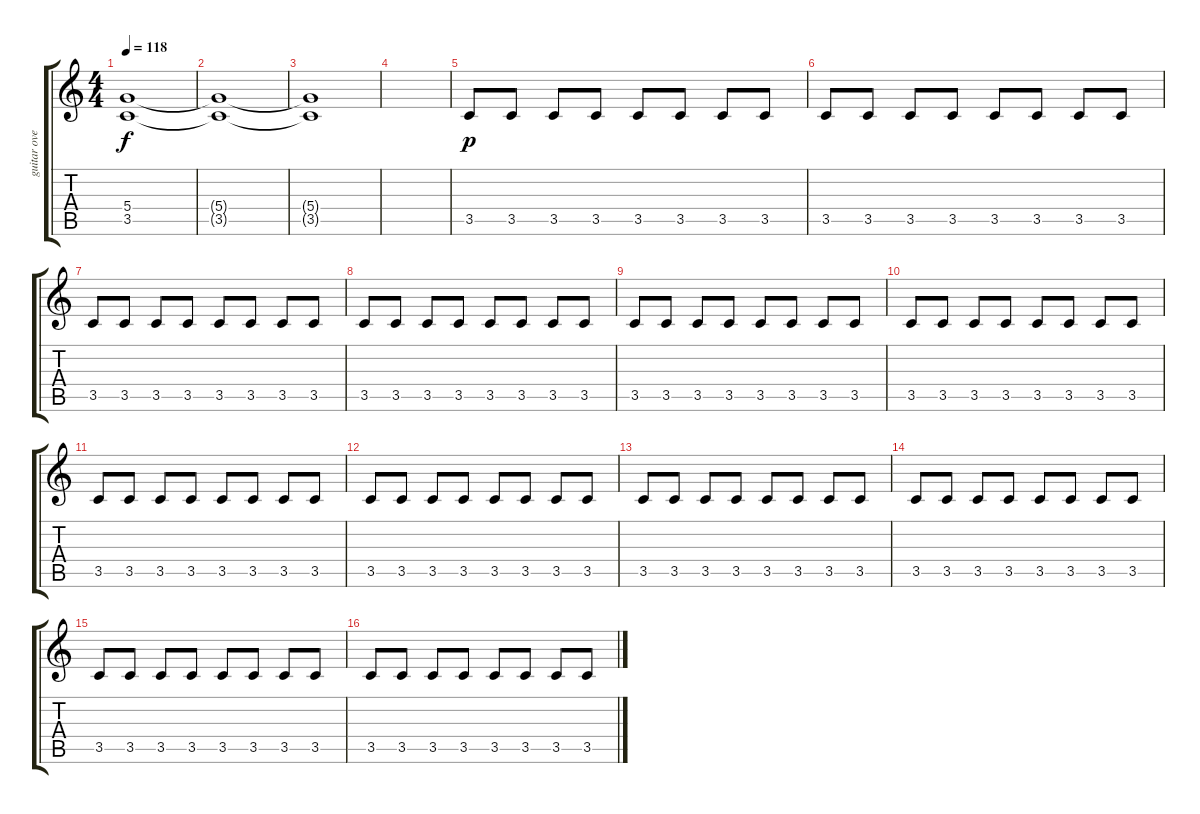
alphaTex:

\track ("guitar overdrive" "guitar ove") {instrument overdrivenguitar}
\staff {score tabs}
\tuning (E4 B3 G3 D3 A2 E2) {hide}
\ts (4 4)
\tempo 118
\clef g2
\ks c
(5.4 3.5).1{dy f} |
(5.4{t} 3.5{t}).1 |
(5.4{t} 3.5{t}).1 |
|
3.5.8{dy p} 3.5.8 3.5.8 3.5.8 3.5.8 3.5.8 3.5.8 3.5.8 |
3.5.8 3.5.8 3.5.8 3.5.8 3.5.8 3.5.8 3.5.8 3.5.8 |
3.5.8 3.5.8 3.5.8 3.5.8 3.5.8 3.5.8 3.5.8 3.5.8 |
3.5.8 3.5.8 3.5.8 3.5.8 3.5.8 3.5.8 3.5.8 3.5.8 |
3.5.8 3.5.8 3.5.8 3.5.8 3.5.8 3.5.8 3.5.8 3.5.8 |
3.5.8 3.5.8 3.5.8 3.5.8 3.5.8 3.5.8 3.5.8 3.5.8 |
3.5.8 3.5.8 3.5.8 3.5.8 3.5.8 3.5.8 3.5.8 3.5.8 |
3.5.8 3.5.8 3.5.8 3.5.8 3.5.8 3.5.8 3.5.8 3.5.8 |
3.5.8 3.5.8 3.5.8 3.5.8 3.5.8 3.5.8 3.5.8 3.5.8 |
3.5.8 3.5.8 3.5.8 3.5.8 3.5.8 3.5.8 3.5.8 3.5.8 |
3.5.8 3.5.8 3.5.8 3.5.8 3.5.8 3.5.8 3.5.8 3.5.8 |
3.5.8 3.5.8 3.5.8 3.5.8 3.5.8 3.5.8 3.5.8 3.5.8
